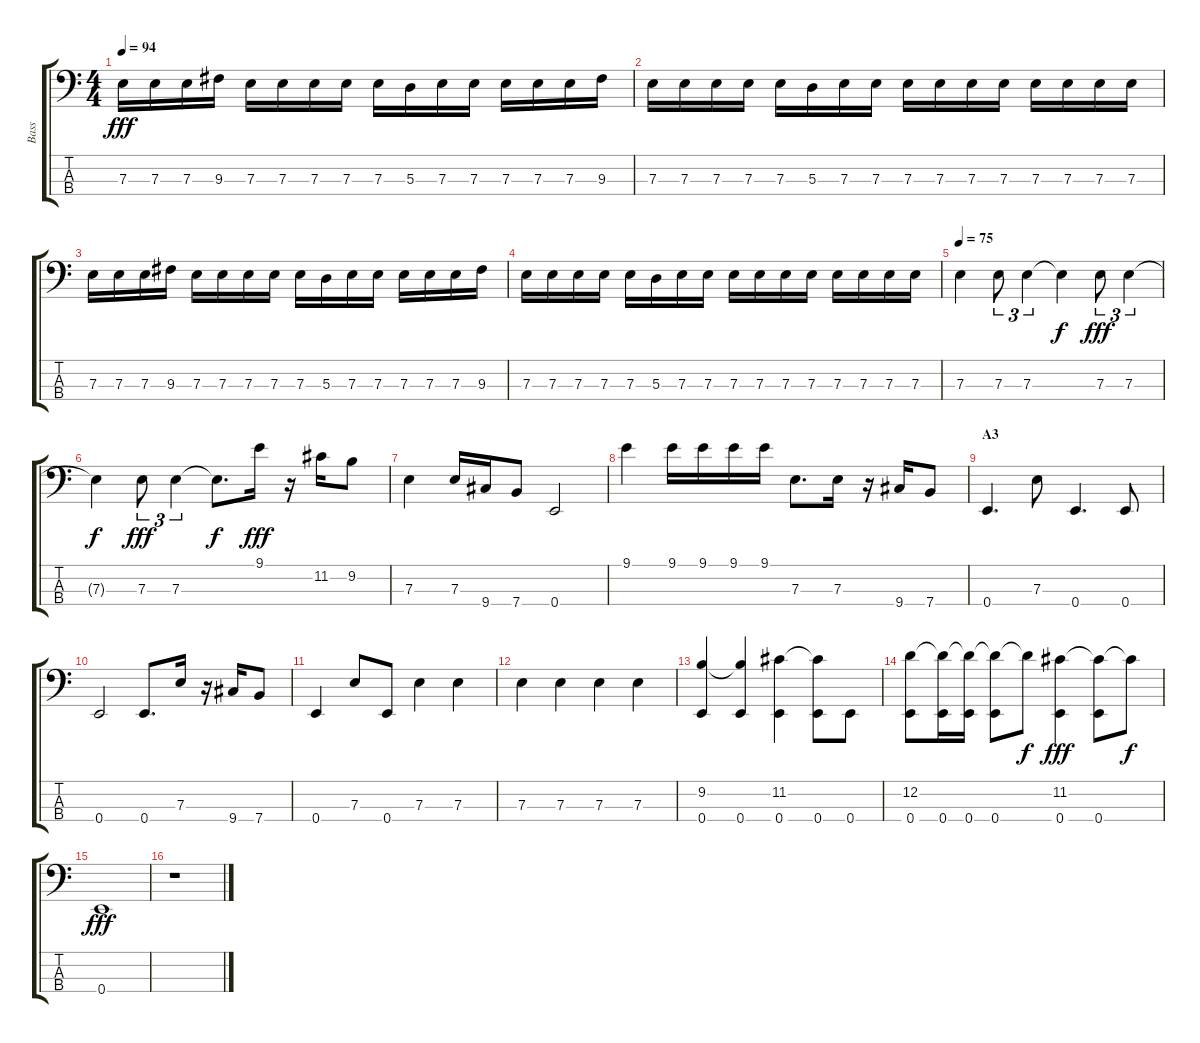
\track ("Bass" "Bass") {instrument electricbassfinger}
\staff {score tabs}
\tuning (G2 D2 A1 E1) {hide}
\ts (4 4)
\tempo 94
\clef f4
\ks c
7.3.16{dy fff} 7.3.16 7.3.16 9.3.16 7.3.16 7.3.16 7.3.16 7.3.16 7.3.16 5.3.16 7.3.16 7.3.16 7.3.16 7.3.16 7.3.16 9.3.16 |
7.3.16 7.3.16 7.3.16 7.3.16 7.3.16 5.3.16 7.3.16 7.3.16 7.3.16 7.3.16 7.3.16 7.3.16 7.3.16 7.3.16 7.3.16 7.3.16 |
7.3.16 7.3.16 7.3.16 9.3.16 7.3.16 7.3.16 7.3.16 7.3.16 7.3.16 5.3.16 7.3.16 7.3.16 7.3.16 7.3.16 7.3.16 9.3.16 |
7.3.16 7.3.16 7.3.16 7.3.16 7.3.16 5.3.16 7.3.16 7.3.16 7.3.16 7.3.16 7.3.16 7.3.16 7.3.16 7.3.16 7.3.16 7.3.16 |
\tempo 75
7.3.4 7.3.8{tu (3 2)} 7.3.4{tu (3 2)} 7.3{t}.4{dy f} 7.3.8{tu (3 2) dy fff} 7.3.4{tu (3 2)} |
7.3{t}.4{dy f} 7.3.8{tu (3 2) dy fff} 7.3.4{tu (3 2)} 7.3{t}.8{d dy f} 9.1.16{dy fff} r.16 11.2.16 9.2.8 |
7.3.4 7.3.16 9.4.16 7.4.8 0.4.2 |
9.1.4 9.1.16 9.1.16 9.1.16 9.1.16 7.3.8{d} 7.3.16 r.16 9.4.16 7.4.8 |
\section ("" "A3")
0.4.4{d} 7.3.8 0.4.4{d} 0.4.8 |
0.4.2 0.4.8{d} 7.3.16 r.16 9.4.16 7.4.8 |
0.4.4 7.3.8 0.4.8 7.3.4 7.3.4 |
7.3.4 7.3.4 7.3.4 7.3.4 |
(9.2 0.4).4 (9.2{t} 0.4).4 (11.2 0.4).4 (11.2{t} 0.4).8 0.4.8 |
(12.2 0.4).8 (12.2{t} 0.4).16 (12.2{t} 0.4).16 (12.2{t} 0.4).8 12.2{t}.8{dy f} (11.2 0.4).4{dy fff} (11.2{t} 0.4).8 11.2{t}.8{dy f} |
0.4.1{dy fff} |
r.1
